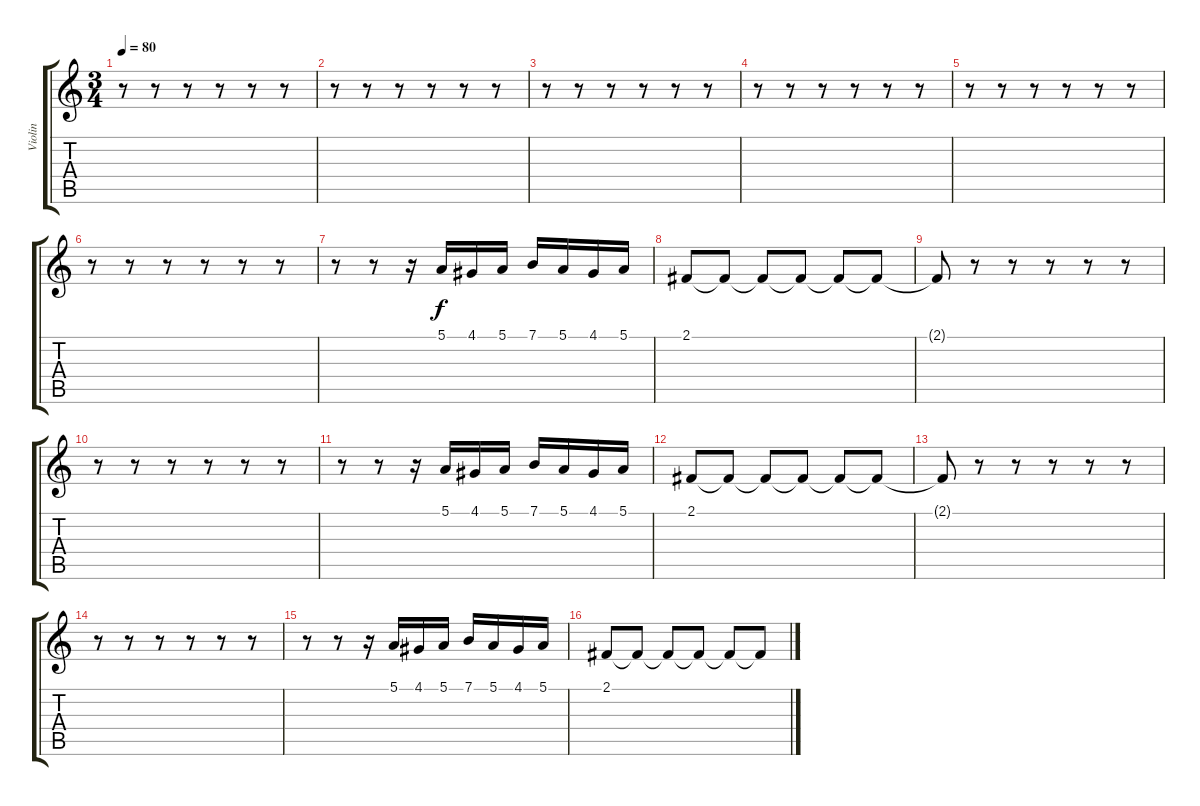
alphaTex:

\track ("Violin        " "Violin    ") {instrument violin}
\staff {score tabs}
\tuning (E4 B3 G3 D3 A2 E2) {hide}
\ts (3 4)
\tempo 80
\clef g2
\ks c
r.8{dy f} r.8 r.8 r.8 r.8 r.8 |
r.8 r.8 r.8 r.8 r.8 r.8 |
r.8 r.8 r.8 r.8 r.8 r.8 |
r.8 r.8 r.8 r.8 r.8 r.8 |
r.8 r.8 r.8 r.8 r.8 r.8 |
r.8 r.8 r.8 r.8 r.8 r.8 |
r.8 r.8 r.16 5.1.16 4.1.16 5.1.16 7.1.16 5.1.16 4.1.16 5.1.16 |
2.1.8 2.1{t}.8 2.1{t}.8 2.1{t}.8 2.1{t}.8 2.1{t}.8 |
2.1{t}.8 r.8 r.8 r.8 r.8 r.8 |
r.8 r.8 r.8 r.8 r.8 r.8 |
r.8 r.8 r.16 5.1.16 4.1.16 5.1.16 7.1.16 5.1.16 4.1.16 5.1.16 |
2.1.8 2.1{t}.8 2.1{t}.8 2.1{t}.8 2.1{t}.8 2.1{t}.8 |
2.1{t}.8 r.8 r.8 r.8 r.8 r.8 |
r.8 r.8 r.8 r.8 r.8 r.8 |
r.8 r.8 r.16 5.1.16 4.1.16 5.1.16 7.1.16 5.1.16 4.1.16 5.1.16 |
2.1.8 2.1{t}.8 2.1{t}.8 2.1{t}.8 2.1{t}.8 2.1{t}.8
